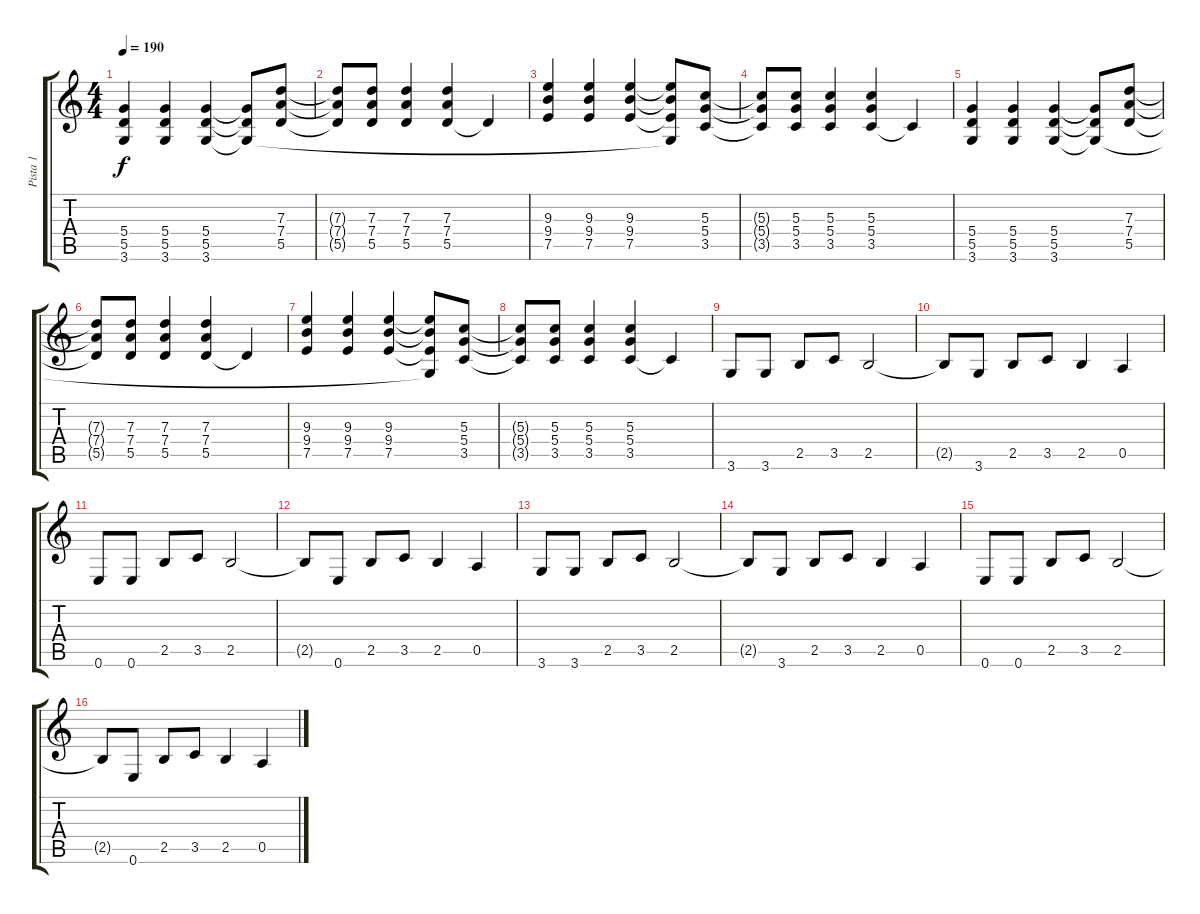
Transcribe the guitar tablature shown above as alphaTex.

\track ("Pista 1" "Pista 1") {instrument distortionguitar}
\staff {score tabs}
\tuning (E4 B3 G3 D3 A2 E2) {hide}
\ts (4 4)
\tempo 190
\clef g2
\ks c
(5.4 5.5 3.6).4{dy f} (5.4 5.5 3.6).4 (5.4 5.5 3.6).4 (5.4{t} 5.5{t} 3.6{t}).8 (7.3 7.4 5.5).8 |
(7.3{t} 7.4{t} 5.5{t}).8 (7.3 7.4 5.5).8 (7.3 7.4 5.5).4 (7.3 7.4 5.5).4 5.5{t}.4 |
(9.3 9.4 7.5).4 (9.3 9.4 7.5).4 (9.3 9.4 7.5).4 (9.3{t} 9.4{t} 7.5{t} 3.6{t}).8 (5.3 5.4 3.5).8 |
(5.3{t} 5.4{t} 3.5{t}).8 (5.3 5.4 3.5).8 (5.3 5.4 3.5).4 (5.3 5.4 3.5).4 3.5{t}.4 |
(5.4 5.5 3.6).4 (5.4 5.5 3.6).4 (5.4 5.5 3.6).4 (5.4{t} 5.5{t} 3.6{t}).8 (7.3 7.4 5.5).8 |
(7.3{t} 7.4{t} 5.5{t}).8 (7.3 7.4 5.5).8 (7.3 7.4 5.5).4 (7.3 7.4 5.5).4 5.5{t}.4 |
(9.3 9.4 7.5).4 (9.3 9.4 7.5).4 (9.3 9.4 7.5).4 (9.3{t} 9.4{t} 7.5{t} 3.6{t}).8 (5.3 5.4 3.5).8 |
(5.3{t} 5.4{t} 3.5{t}).8 (5.3 5.4 3.5).8 (5.3 5.4 3.5).4 (5.3 5.4 3.5).4 3.5{t}.4 |
3.6.8 3.6.8 2.5.8 3.5.8 2.5.2 |
2.5{t}.8 3.6.8 2.5.8 3.5.8 2.5.4 0.5.4 |
0.6.8 0.6.8 2.5.8 3.5.8 2.5.2 |
2.5{t}.8 0.6.8 2.5.8 3.5.8 2.5.4 0.5.4 |
3.6.8 3.6.8 2.5.8 3.5.8 2.5.2 |
2.5{t}.8 3.6.8 2.5.8 3.5.8 2.5.4 0.5.4 |
0.6.8 0.6.8 2.5.8 3.5.8 2.5.2 |
2.5{t}.8 0.6.8 2.5.8 3.5.8 2.5.4 0.5.4
